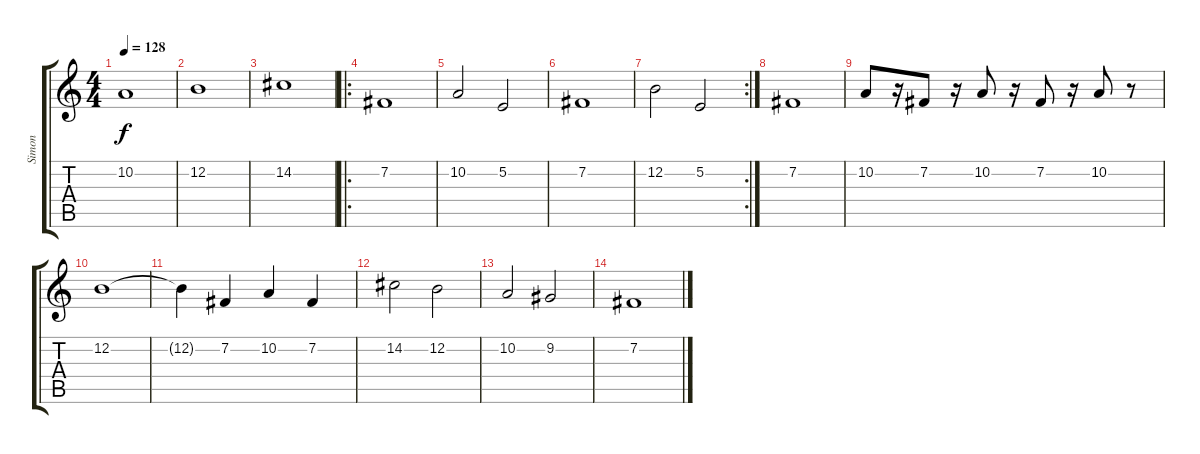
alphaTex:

\track ("Simon" "Simon") {instrument clarinet}
\staff {score tabs}
\tuning (E4 B3 G3 D3 A2 D2) {hide}
\ts (4 4)
\tempo 128
\clef g2
\ks c
10.2.1{dy f} |
12.2.1 |
14.2.1 |
\ro
7.2.1 |
10.2.2 5.2.2 |
7.2.1 |
\rc 2
12.2.2 5.2.2 |
7.2.1 |
10.2.8 r.16 7.2.8 r.16 10.2.8 r.16 7.2.8 r.16 10.2.8 r.8 |
12.2.1 |
12.2{t}.4 7.2.4 10.2.4 7.2.4 |
14.2.2 12.2.2 |
10.2.2 9.2.2 |
7.2.1
